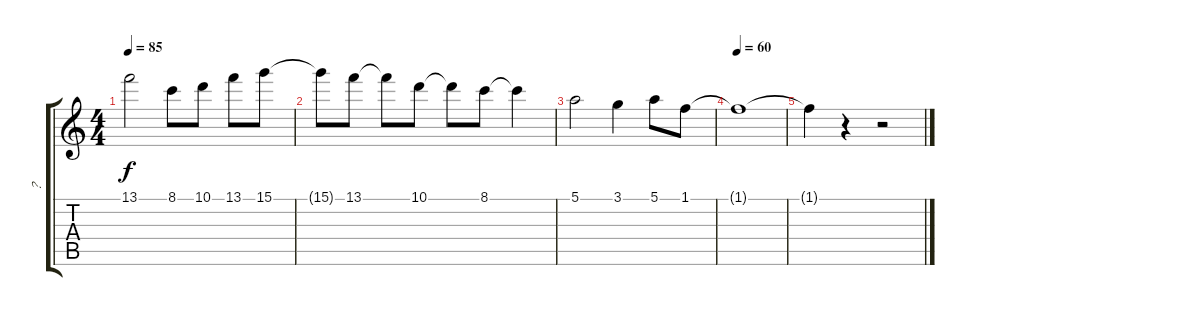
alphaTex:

\track ("？" "？") {instrument banjo}
\staff {score tabs}
\tuning (E4 B3 G3 D3 A2 E2) {hide}
\displaytranspose 12
\ts (4 4)
\tempo 85
\clef g2
\ks c
13.1{t}.2{dy f} 8.1.8 10.1.8 13.1.8 15.1.8 |
15.1{t}.8 13.1.8 13.1{t}.8 10.1.8 10.1{t}.8 8.1.8 8.1{t}.4 |
5.1.2 3.1.4 5.1.8 1.1.8 |
\tempo 60
1.1{t}.1 |
1.1{t}.4 r.4 r.2
